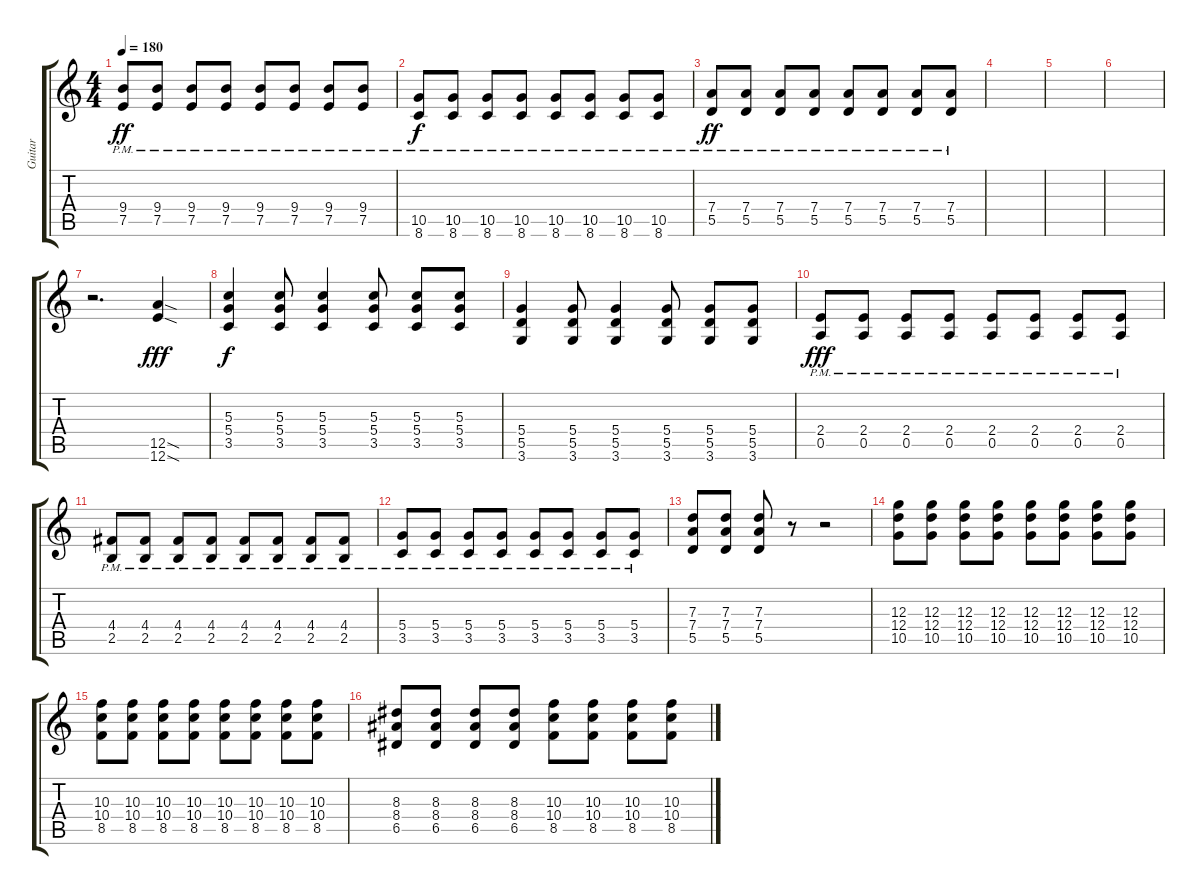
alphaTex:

\track ("Guitar" "Guitar") {instrument distortionguitar}
\staff {score tabs}
\tuning (E4 B3 G3 D3 A2 E2) {hide}
\ts (4 4)
\tempo 180
\clef g2
\ks c
(9.4{pm} 7.5{pm}).8{dy ff} (9.4{pm} 7.5{pm}).8 (9.4{pm} 7.5{pm}).8 (9.4{pm} 7.5{pm}).8 (9.4{pm} 7.5{pm}).8 (9.4{pm} 7.5{pm}).8 (9.4{pm} 7.5{pm}).8 (9.4{pm} 7.5{pm}).8 |
(10.5{pm} 8.6{pm}).8{dy f} (10.5{pm} 8.6{pm}).8 (10.5{pm} 8.6{pm}).8 (10.5{pm} 8.6{pm}).8 (10.5{pm} 8.6{pm}).8 (10.5{pm} 8.6{pm}).8 (10.5{pm} 8.6{pm}).8 (10.5{pm} 8.6{pm}).8 |
(7.4{pm} 5.5{pm}).8{dy ff} (7.4{pm} 5.5{pm}).8 (7.4{pm} 5.5{pm}).8 (7.4{pm} 5.5{pm}).8 (7.4{pm} 5.5{pm}).8 (7.4{pm} 5.5{pm}).8 (7.4{pm} 5.5{pm}).8 (7.4{pm} 5.5{pm}).8 |
|
|
|
r.2{d} (12.5{sod} 12.6{sod}).4{dy fff} |
(5.3 5.4 3.5).4{dy f} (5.3 5.4 3.5).8 (5.3 5.4 3.5).4 (5.3 5.4 3.5).8 (5.3 5.4 3.5).8 (5.3 5.4 3.5).8 |
(5.4 5.5 3.6).4 (5.4 5.5 3.6).8 (5.4 5.5 3.6).4 (5.4 5.5 3.6).8 (5.4 5.5 3.6).8 (5.4 5.5 3.6).8 |
(2.4{pm} 0.5{pm}).8{dy fff} (2.4{pm} 0.5{pm}).8 (2.4{pm} 0.5{pm}).8 (2.4{pm} 0.5{pm}).8 (2.4{pm} 0.5{pm}).8 (2.4{pm} 0.5{pm}).8 (2.4{pm} 0.5{pm}).8 (2.4{pm} 0.5{pm}).8 |
(4.4{pm} 2.5{pm}).8 (4.4{pm} 2.5{pm}).8 (4.4{pm} 2.5{pm}).8 (4.4{pm} 2.5{pm}).8 (4.4{pm} 2.5{pm}).8 (4.4{pm} 2.5{pm}).8 (4.4{pm} 2.5{pm}).8 (4.4{pm} 2.5{pm}).8 |
(5.4{pm} 3.5{pm}).8 (5.4{pm} 3.5{pm}).8 (5.4{pm} 3.5{pm}).8 (5.4{pm} 3.5{pm}).8 (5.4{pm} 3.5{pm}).8 (5.4{pm} 3.5{pm}).8 (5.4{pm} 3.5{pm}).8 (5.4{pm} 3.5{pm}).8 |
(7.3 7.4 5.5).8 (7.3 7.4 5.5).8 (7.3 7.4 5.5).8 r.8 r.2 |
(12.3 12.4 10.5).8 (12.3 12.4 10.5).8 (12.3 12.4 10.5).8 (12.3 12.4 10.5).8 (12.3 12.4 10.5).8 (12.3 12.4 10.5).8 (12.3 12.4 10.5).8 (12.3 12.4 10.5).8 |
(10.3 10.4 8.5).8 (10.3 10.4 8.5).8 (10.3 10.4 8.5).8 (10.3 10.4 8.5).8 (10.3 10.4 8.5).8 (10.3 10.4 8.5).8 (10.3 10.4 8.5).8 (10.3 10.4 8.5).8 |
(8.3 8.4 6.5).8 (8.3 8.4 6.5).8 (8.3 8.4 6.5).8 (8.3 8.4 6.5).8 (10.3 10.4 8.5).8 (10.3 10.4 8.5).8 (10.3 10.4 8.5).8 (10.3 10.4 8.5).8
